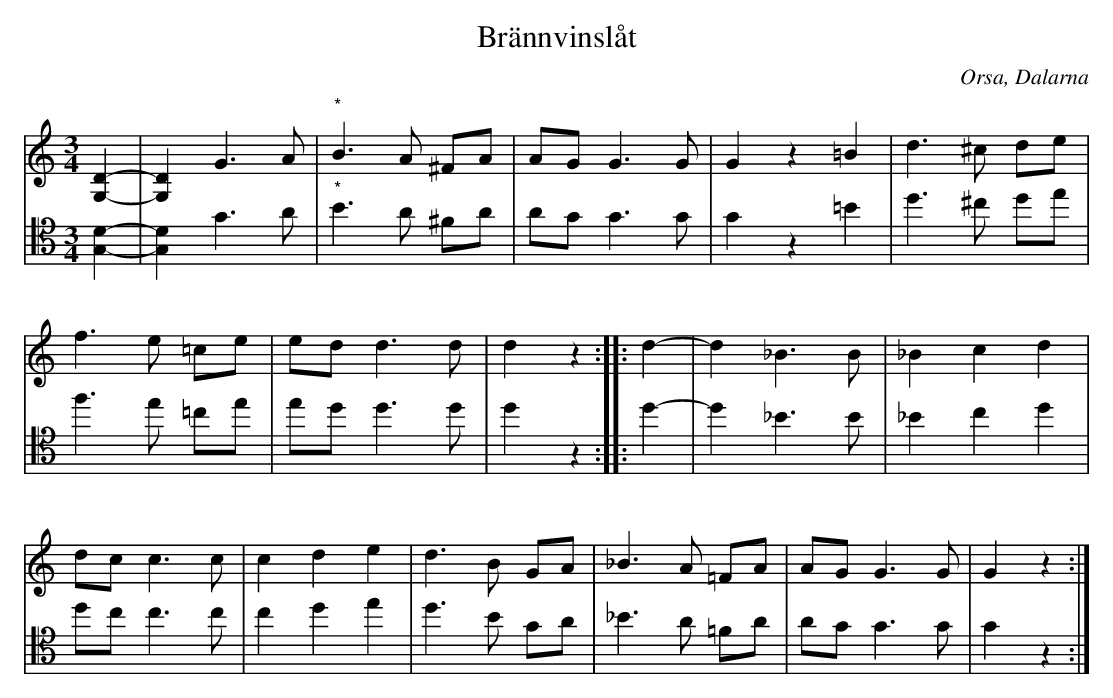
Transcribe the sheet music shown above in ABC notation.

X:1
T: Brännvinslåt
O: Orsa, Dalarna
M: 3/4
L: 1/8
K: Gmix
V:1
[D2-G,2-] | [D2G,2] G3 A | "*"B3 A ^FA | AG G3 G | G2 z2 =B2 | d3 ^c de |
f3 e =ce | ed d3 d | d2 z2 :: d2- | d2 _B3 B | _B2 c2 d2 |
dc c3 c | c2 d2 e2 | d3 B GA | _B3 A =FA | AG G3 G | G2 z2 :|]
V:2 clef=tenor
[D2-G,2-] | [D2G,2] G3 A | "*"B3 A ^FA | AG G3 G | G2 z2 =B2 | d3 ^c de |
f3 e =ce | ed d3 d | d2 z2 :: d2- | d2 _B3 B | _B2 c2 d2 |
dc c3 c | c2 d2 e2 | d3 B GA | _B3 A =FA | AG G3 G | G2 z2 :|]
